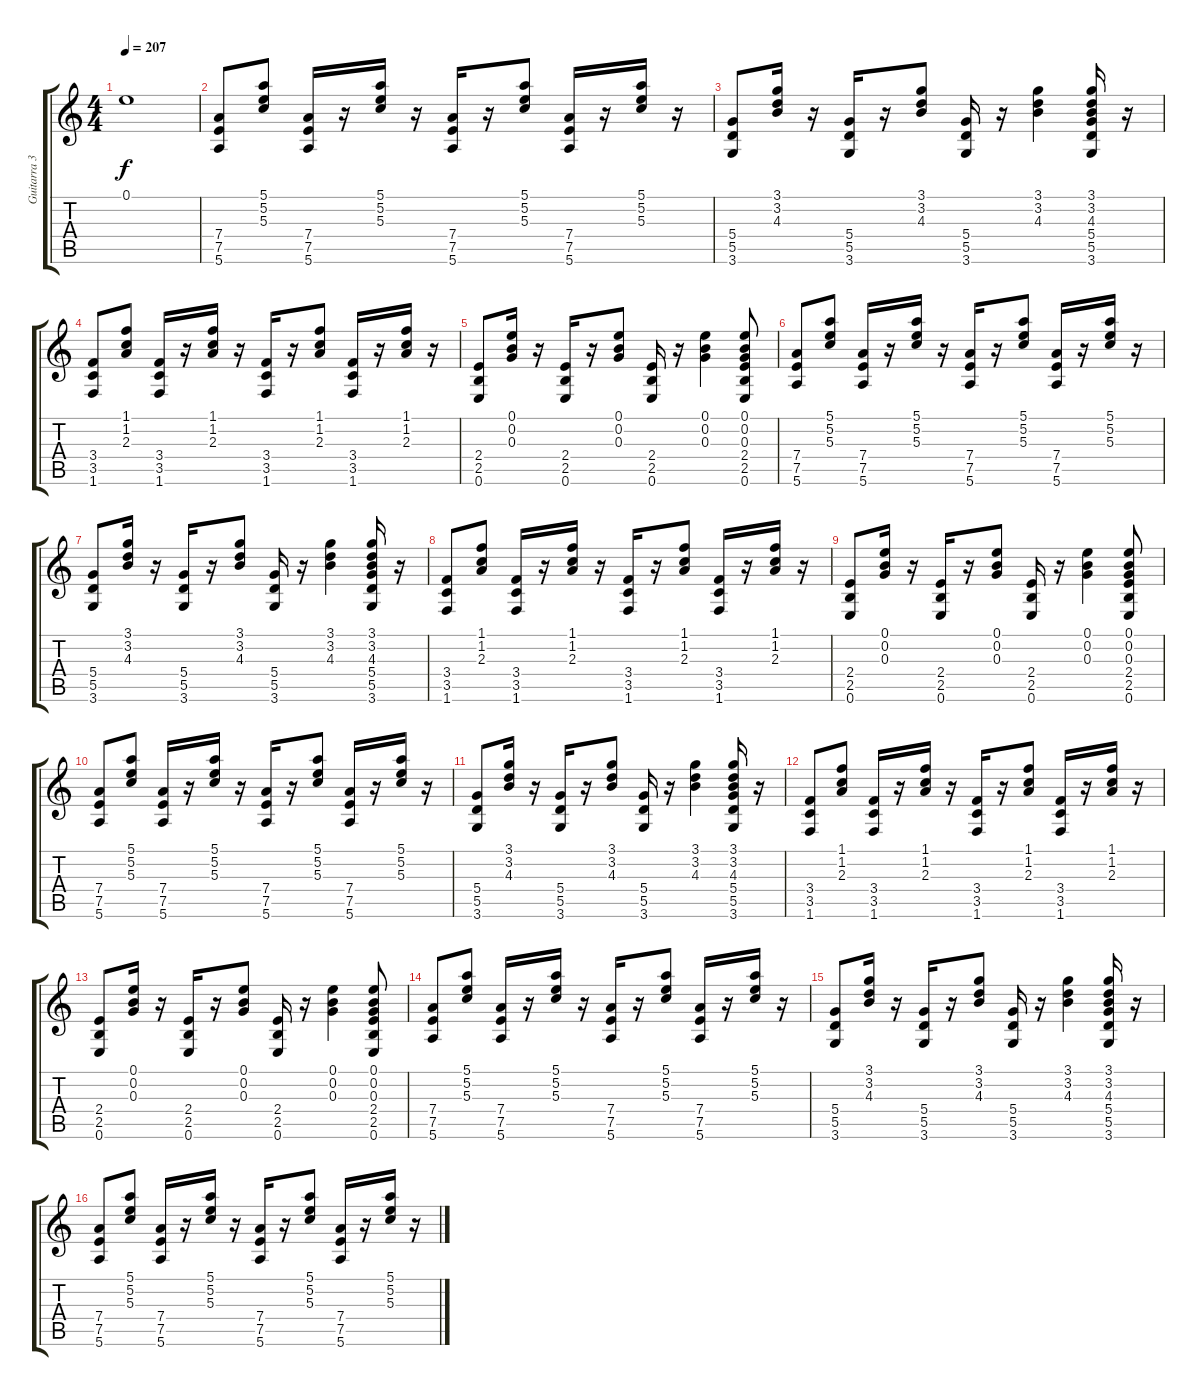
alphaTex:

\track ("Guitarra 3" "Guitarra 3") {instrument electricguitarclean}
\staff {score tabs}
\tuning (E4 B3 G3 D3 A2 E2) {hide}
\ts (4 4)
\tempo 207
\clef g2
\ks c
0.1{t}.1{dy f} |
(7.4 7.5 5.6).8{balance 16} (5.1 5.2 5.3).8 (7.4 7.5 5.6).16 r.16 (5.1 5.2 5.3).16 r.16 (7.4 7.5 5.6).16 r.16 (5.1 5.2 5.3).8 (7.4 7.5 5.6).16 r.16 (5.1 5.2 5.3).16 r.16 |
(5.4 5.5 3.6).8 (3.1 3.2 4.3).16 r.16 (5.4 5.5 3.6).16 r.16 (3.1 3.2 4.3).8 (5.4 5.5 3.6).16 r.16 (3.1 3.2 4.3).4 (3.1 3.2 4.3 5.4 5.5 3.6).16 r.16 |
(3.4 3.5 1.6).8 (1.1 1.2 2.3).8 (3.4 3.5 1.6).16 r.16 (1.1 1.2 2.3).16 r.16 (3.4 3.5 1.6).16 r.16 (1.1 1.2 2.3).8 (3.4 3.5 1.6).16 r.16 (1.1 1.2 2.3).16 r.16 |
(2.4 2.5 0.6).8 (0.1 0.2 0.3).16 r.16 (2.4 2.5 0.6).16 r.16 (0.1 0.2 0.3).8 (2.4 2.5 0.6).16 r.16 (0.1 0.2 0.3).4 (0.1 0.2 0.3 2.4 2.5 0.6).8 |
(7.4 7.5 5.6).8 (5.1 5.2 5.3).8 (7.4 7.5 5.6).16 r.16 (5.1 5.2 5.3).16 r.16 (7.4 7.5 5.6).16 r.16 (5.1 5.2 5.3).8 (7.4 7.5 5.6).16 r.16 (5.1 5.2 5.3).16 r.16 |
(5.4 5.5 3.6).8 (3.1 3.2 4.3).16 r.16 (5.4 5.5 3.6).16 r.16 (3.1 3.2 4.3).8 (5.4 5.5 3.6).16 r.16 (3.1 3.2 4.3).4 (3.1 3.2 4.3 5.4 5.5 3.6).16 r.16 |
(3.4 3.5 1.6).8 (1.1 1.2 2.3).8 (3.4 3.5 1.6).16 r.16 (1.1 1.2 2.3).16 r.16 (3.4 3.5 1.6).16 r.16 (1.1 1.2 2.3).8 (3.4 3.5 1.6).16 r.16 (1.1 1.2 2.3).16 r.16 |
(2.4 2.5 0.6).8 (0.1 0.2 0.3).16 r.16 (2.4 2.5 0.6).16 r.16 (0.1 0.2 0.3).8 (2.4 2.5 0.6).16 r.16 (0.1 0.2 0.3).4 (0.1 0.2 0.3 2.4 2.5 0.6).8 |
(7.4 7.5 5.6).8 (5.1 5.2 5.3).8 (7.4 7.5 5.6).16 r.16 (5.1 5.2 5.3).16 r.16 (7.4 7.5 5.6).16 r.16 (5.1 5.2 5.3).8 (7.4 7.5 5.6).16 r.16 (5.1 5.2 5.3).16 r.16 |
(5.4 5.5 3.6).8 (3.1 3.2 4.3).16 r.16 (5.4 5.5 3.6).16 r.16 (3.1 3.2 4.3).8 (5.4 5.5 3.6).16 r.16 (3.1 3.2 4.3).4 (3.1 3.2 4.3 5.4 5.5 3.6).16 r.16 |
(3.4 3.5 1.6).8 (1.1 1.2 2.3).8 (3.4 3.5 1.6).16 r.16 (1.1 1.2 2.3).16 r.16 (3.4 3.5 1.6).16 r.16 (1.1 1.2 2.3).8 (3.4 3.5 1.6).16 r.16 (1.1 1.2 2.3).16 r.16 |
(2.4 2.5 0.6).8 (0.1 0.2 0.3).16 r.16 (2.4 2.5 0.6).16 r.16 (0.1 0.2 0.3).8 (2.4 2.5 0.6).16 r.16 (0.1 0.2 0.3).4 (0.1 0.2 0.3 2.4 2.5 0.6).8 |
(7.4 7.5 5.6).8 (5.1 5.2 5.3).8 (7.4 7.5 5.6).16 r.16 (5.1 5.2 5.3).16 r.16 (7.4 7.5 5.6).16 r.16 (5.1 5.2 5.3).8 (7.4 7.5 5.6).16 r.16 (5.1 5.2 5.3).16 r.16 |
(5.4 5.5 3.6).8 (3.1 3.2 4.3).16 r.16 (5.4 5.5 3.6).16 r.16 (3.1 3.2 4.3).8 (5.4 5.5 3.6).16 r.16 (3.1 3.2 4.3).4 (3.1 3.2 4.3 5.4 5.5 3.6).16 r.16 |
(7.4 7.5 5.6).8 (5.1 5.2 5.3).8 (7.4 7.5 5.6).16 r.16 (5.1 5.2 5.3).16 r.16 (7.4 7.5 5.6).16 r.16 (5.1 5.2 5.3).8 (7.4 7.5 5.6).16 r.16 (5.1 5.2 5.3).16 r.16
